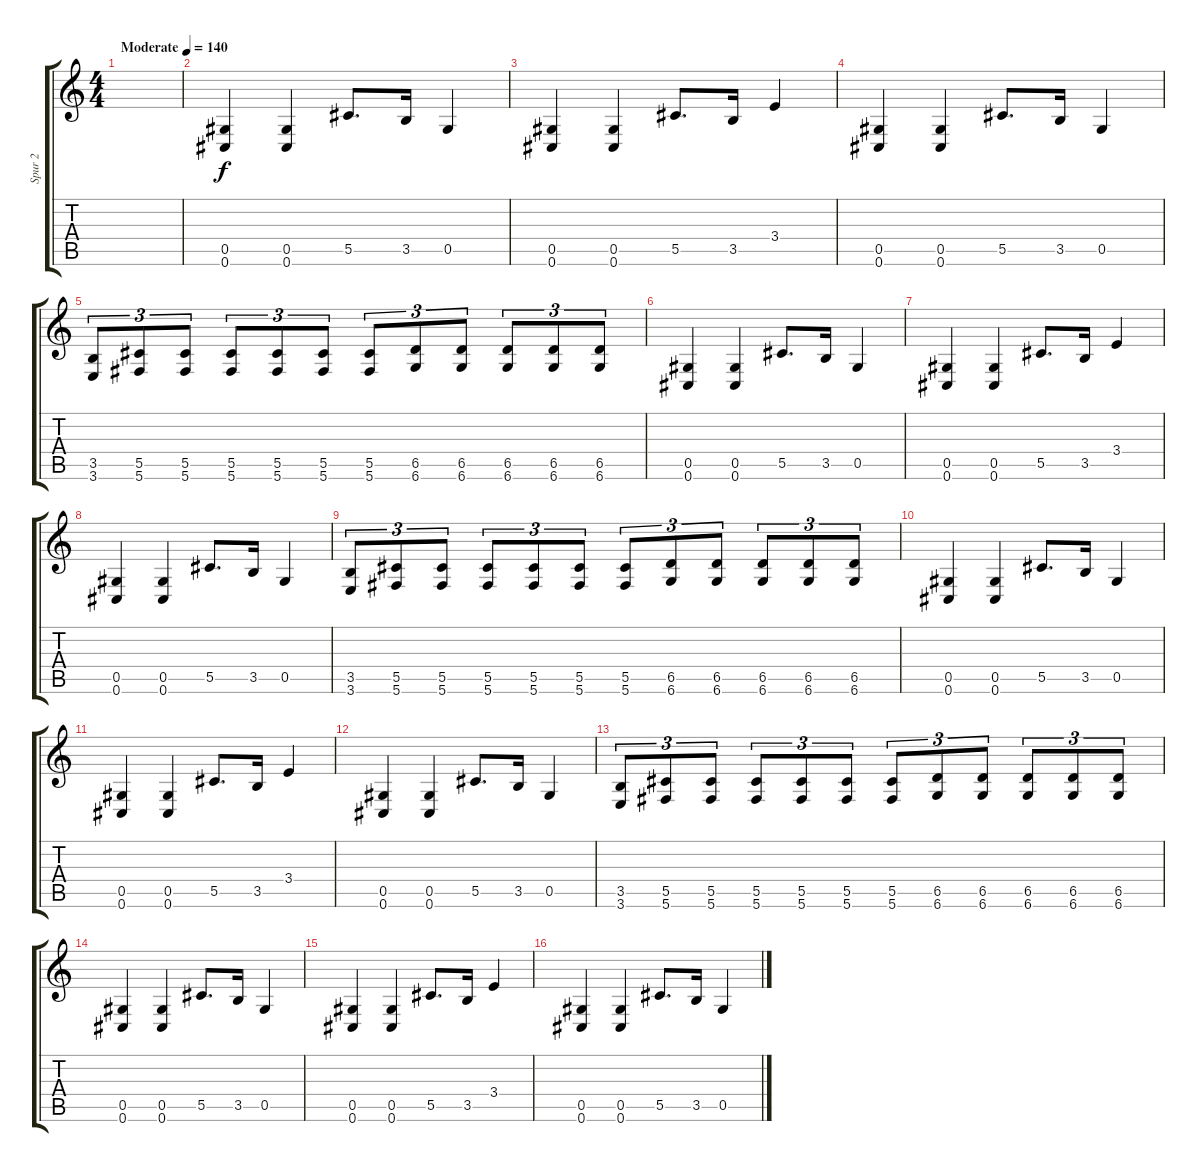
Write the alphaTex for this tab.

\track ("Spur 2" "Spur 2") {instrument distortionguitar}
\staff {score tabs}
\tuning (Eb4 Bb3 Gb3 Db3 Ab2 Db2) {hide}
\ts (4 4)
\tempo (140 "Moderate")
\clef g2
\ks c
|
(0.5 0.6).4 (0.5 0.6).4 5.5.8{d} 3.5.16 0.5.4 |
(0.5 0.6).4 (0.5 0.6).4 5.5.8{d} 3.5.16 3.4.4 |
(0.5 0.6).4 (0.5 0.6).4 5.5.8{d} 3.5.16 0.5.4 |
(3.5 3.6).8{tu (3 2)} (5.5 5.6).8{tu (3 2)} (5.5 5.6).8{tu (3 2)} (5.5 5.6).8{tu (3 2)} (5.5 5.6).8{tu (3 2)} (5.5 5.6).8{tu (3 2)} (5.5 5.6).8{tu (3 2)} (6.5 6.6).8{tu (3 2)} (6.5 6.6).8{tu (3 2)} (6.5 6.6).8{tu (3 2)} (6.5 6.6).8{tu (3 2)} (6.5 6.6).8{tu (3 2)} |
(0.5 0.6).4 (0.5 0.6).4 5.5.8{d} 3.5.16 0.5.4 |
(0.5 0.6).4 (0.5 0.6).4 5.5.8{d} 3.5.16 3.4.4 |
(0.5 0.6).4 (0.5 0.6).4 5.5.8{d} 3.5.16 0.5.4 |
(3.5 3.6).8{tu (3 2)} (5.5 5.6).8{tu (3 2)} (5.5 5.6).8{tu (3 2)} (5.5 5.6).8{tu (3 2)} (5.5 5.6).8{tu (3 2)} (5.5 5.6).8{tu (3 2)} (5.5 5.6).8{tu (3 2)} (6.5 6.6).8{tu (3 2)} (6.5 6.6).8{tu (3 2)} (6.5 6.6).8{tu (3 2)} (6.5 6.6).8{tu (3 2)} (6.5 6.6).8{tu (3 2)} |
(0.5 0.6).4 (0.5 0.6).4 5.5.8{d} 3.5.16 0.5.4 |
(0.5 0.6).4 (0.5 0.6).4 5.5.8{d} 3.5.16 3.4.4 |
(0.5 0.6).4 (0.5 0.6).4 5.5.8{d} 3.5.16 0.5.4 |
(3.5 3.6).8{tu (3 2)} (5.5 5.6).8{tu (3 2)} (5.5 5.6).8{tu (3 2)} (5.5 5.6).8{tu (3 2)} (5.5 5.6).8{tu (3 2)} (5.5 5.6).8{tu (3 2)} (5.5 5.6).8{tu (3 2)} (6.5 6.6).8{tu (3 2)} (6.5 6.6).8{tu (3 2)} (6.5 6.6).8{tu (3 2)} (6.5 6.6).8{tu (3 2)} (6.5 6.6).8{tu (3 2)} |
(0.5 0.6).4 (0.5 0.6).4 5.5.8{d} 3.5.16 0.5.4 |
(0.5 0.6).4 (0.5 0.6).4 5.5.8{d} 3.5.16 3.4.4 |
(0.5 0.6).4 (0.5 0.6).4 5.5.8{d} 3.5.16 0.5.4
